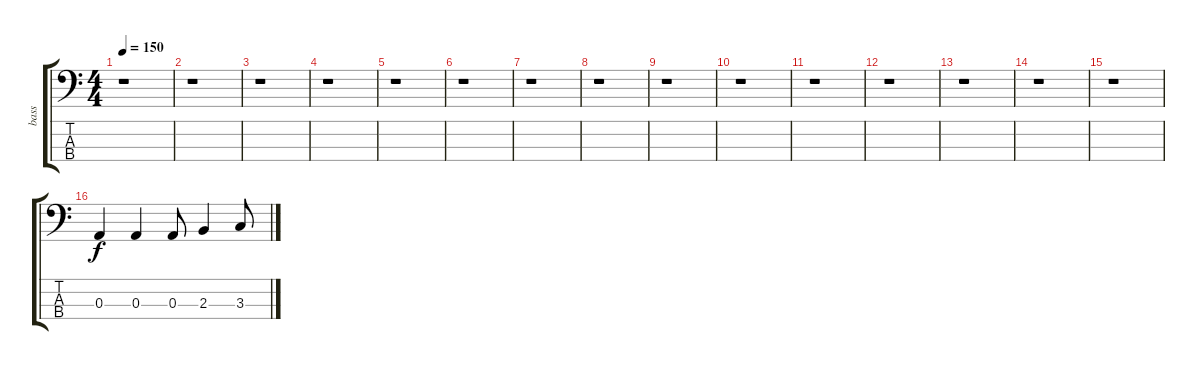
\track ("bass" "bass") {instrument electricbasspick}
\staff {score tabs}
\tuning (G2 D2 A1 E1) {hide}
\ts (4 4)
\tempo 150
\clef f4
\ks c
r.1{dy f instrument electricbasspick} |
r.1 |
r.1 |
r.1 |
r.1 |
r.1 |
r.1 |
r.1 |
r.1 |
r.1 |
r.1 |
r.1 |
r.1 |
r.1 |
r.1 |
0.3.4 0.3.4 0.3.8 2.3.4 3.3.8
